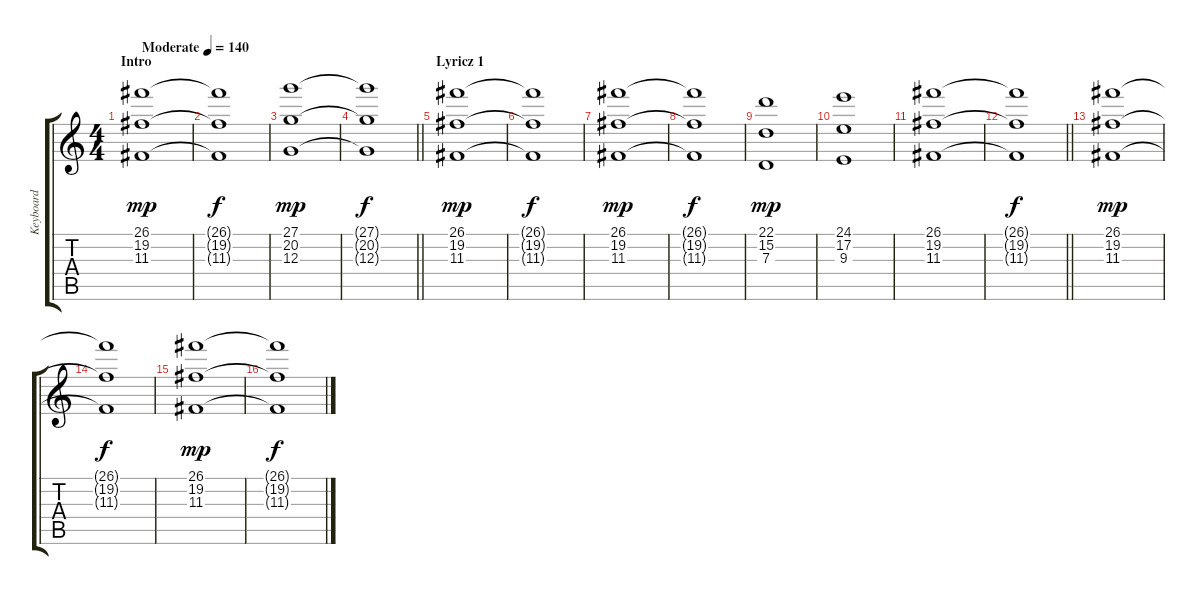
\track ("Keyboard" "Keyboard") {instrument tremolostrings}
\staff {score tabs}
\tuning (E4 B3 G3 D3 A2 E2) {hide}
\ts (4 4)
\section ("" "Intro")
\tempo (140 "Moderate")
\clef g2
\ks c
(26.1 19.2 11.3).1{dy mp instrument tremolostrings} |
(26.1{t} 19.2{t} 11.3{t}).1{dy f} |
(27.1 20.2 12.3).1{dy mp} |
\barLineRight lightlight
(27.1{t} 20.2{t} 12.3{t}).1{dy f} |
\section ("" "Lyricz 1")
(26.1 19.2 11.3).1{dy mp} |
(26.1{t} 19.2{t} 11.3{t}).1{dy f} |
(26.1 19.2 11.3).1{dy mp} |
(26.1{t} 19.2{t} 11.3{t}).1{dy f} |
(22.1 15.2 7.3).1{dy mp} |
(24.1 17.2 9.3).1 |
(26.1 19.2 11.3).1 |
\barLineRight lightlight
(26.1{t} 19.2{t} 11.3{t}).1{dy f} |
(26.1 19.2 11.3).1{dy mp} |
(26.1{t} 19.2{t} 11.3{t}).1{dy f} |
(26.1 19.2 11.3).1{dy mp} |
(26.1{t} 19.2{t} 11.3{t}).1{dy f}
